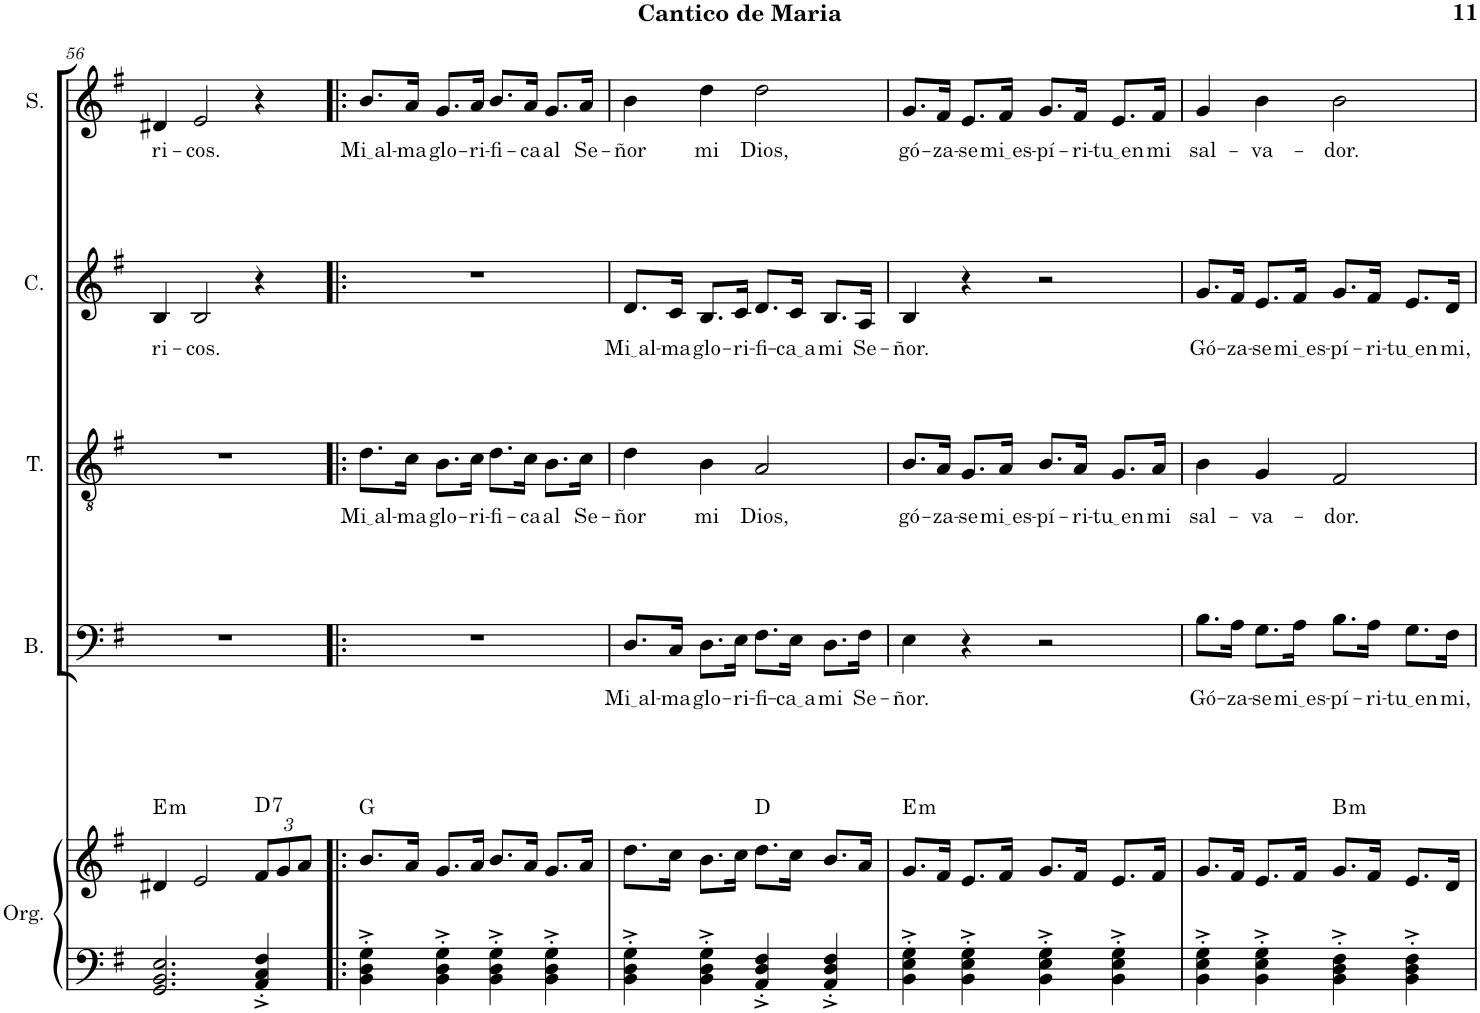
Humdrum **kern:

**kern	**kern	**harte	**kern	**text	**kern	**text	**kern	**text	**kern	**text
*part5	*part5	*part5	*part4	*part4	*part3	*part3	*part2	*part2	*part1	*part1
*staff6	*staff5	*	*staff4	*staff4	*staff3	*staff3	*staff2	*staff2	*staff1	*staff1
*I"Órgano	*	*	*I"Bajo	*	*I"Tenor	*	*I"Contralto	*	*I"Soprano	*
*	*	*	*I'B.	*	*I'T.	*	*I'C.	*	*I'S.	*
!!LO:PB:g=z
*clefF4	*clefG2	*	*clefF4	*	*clefGv2	*	*clefG2	*	*clefG2	*
*k[f#]	*k[f#]	*	*k[f#]	*	*k[f#]	*	*k[f#]	*	*k[f#]	*
*M4/4	*M4/4	*	*M4/4	*	*M4/4	*	*M4/4	*	*M4/4	*
=56	=56	=56	=56	=56	=56	=56	=56	=56	=56	=56
!	!	!LO:H:kt=m	!	!	!	!	!	!LO:LY:b	!	!LO:LY:b
2.GG/ 2.BB/ 2.E/	4d#X/	E:min	1r	.	1r	.	4B/	ri-	4d#X/	ri-
!	!	!	!	!	!	!	!	!LO:LY:b	!	!LO:LY:b
.	2e/	.	.	.	.	.	2B/	-cos.	2e/	-cos.
*	*Xbrackettup	*	*	*	*	*	*	*	*	*
!	!	!LO:H:kt=7	!	!	!	!	!	!	!	!
4AA/'^ 4C/'^ 4F#/'^	12f#/L	D:7	.	.	.	.	4r	.	4r	.
.	12g/	.	.	.	.	.	.	.	.	.
.	12a/J	.	.	.	.	.	.	.	.	.
=57!|:	=57!|:	=57!|:	=57!|:	=57!|:	=57!|:	=57!|:	=57!|:	=57!|:	=57!|:	=57!|:
!	!	!	!	!	!	!LO:LY:b	!	!	!	!LO:LY:b
4BB\'^ 4D\'^ 4G\'^	8.b/L	G:maj	1r	.	8.d\L	Mi al	1r	.	8.b/L	Mi al
!	!	!	!	!	!	!LO:LY:b	!	!	!	!LO:LY:b
.	16a/Jk	.	.	.	16c\Jk	-ma	.	.	16a/Jk	-ma
!	!	!	!	!	!	!LO:LY:b	!	!	!	!LO:LY:b
4BB\'^ 4D\'^ 4G\'^	8.g/L	.	.	.	8.B\L	glo-	.	.	8.g/L	glo-
!	!	!	!	!	!	!LO:LY:b	!	!	!	!LO:LY:b
.	16a/Jk	.	.	.	16c\Jk	-ri-	.	.	16a/Jk	-ri-
!	!	!	!	!	!	!LO:LY:b	!	!	!	!LO:LY:b
4BB\'^ 4D\'^ 4G\'^	8.b/L	.	.	.	8.d\L	-fi-	.	.	8.b/L	-fi-
!	!	!	!	!	!	!LO:LY:b	!	!	!	!LO:LY:b
.	16a/Jk	.	.	.	16c\Jk	-ca	.	.	16a/Jk	-ca
!	!	!	!	!	!	!LO:LY:b	!	!	!	!LO:LY:b
4BB\'^ 4D\'^ 4G\'^	8.g/L	.	.	.	8.B\L	al	.	.	8.g/L	al
!	!	!	!	!	!	!LO:LY:b	!	!	!	!LO:LY:b
.	16a/Jk	.	.	.	16c\Jk	Se-	.	.	16a/Jk	Se-
=58	=58	=58	=58	=58	=58	=58	=58	=58	=58	=58
!	!	!	!	!LO:LY:b	!	!LO:LY:b	!	!LO:LY:b	!	!LO:LY:b
4BB\'^ 4D\'^ 4G\'^	8.dd\L	.	8.D/L	Mi al	4d\	-ñor	8.d/L	Mi al	4b\	-ñor
!	!	!	!	!LO:LY:b	!	!	!	!LO:LY:b	!	!
.	16cc\Jk	.	16C/Jk	-ma	.	.	16c/Jk	-ma	.	.
!	!	!	!	!LO:LY:b	!	!LO:LY:b	!	!LO:LY:b	!	!LO:LY:b
4BB\'^ 4D\'^ 4G\'^	8.b\L	.	8.D\L	glo-	4B\	mi	8.B/L	glo-	4dd\	mi
!	!	!	!	!LO:LY:b	!	!	!	!LO:LY:b	!	!
.	16cc\Jk	.	16E\Jk	-ri-	.	.	16c/Jk	-ri-	.	.
!	!	!	!	!LO:LY:b	!	!LO:LY:b	!	!LO:LY:b	!	!LO:LY:b
4AA/'^ 4D/'^ 4F#/'^	8.dd\L	D:maj	8.F#\L	-fi-	2A/	Dios,	8.d/L	-fi-	2dd\	Dios,
!	!	!	!	!LO:LY:b	!	!	!	!LO:LY:b	!	!
.	16cc\Jk	.	16E\Jk	ca a	.	.	16c/Jk	ca a	.	.
!	!	!	!	!LO:LY:b	!	!	!	!LO:LY:b	!	!
4AA/'^ 4D/'^ 4F#/'^	8.b/L	.	8.D\L	mi	.	.	8.B/L	mi	.	.
!	!	!	!	!LO:LY:b	!	!	!	!LO:LY:b	!	!
.	16a/Jk	.	16F#\Jk	Se-	.	.	16A/Jk	Se-	.	.
=59	=59	=59	=59	=59	=59	=59	=59	=59	=59	=59
!	!	!LO:H:kt=m	!	!LO:LY:b	!	!LO:LY:b	!	!LO:LY:b	!	!LO:LY:b
4BB\'^ 4E\'^ 4G\'^	8.g/L	E:min	4E\	-ñor.	8.B/L	gó-	4B/	-ñor.	8.g/L	gó-
!	!	!	!	!	!	!LO:LY:b	!	!	!	!LO:LY:b
.	16f#/Jk	.	.	.	16A/Jk	-za-	.	.	16f#/Jk	-za-
!	!	!	!	!	!	!LO:LY:b	!	!	!	!LO:LY:b
4BB\'^ 4E\'^ 4G\'^	8.e/L	.	4r	.	8.G/L	-se	4r	.	8.e/L	-se
!	!	!	!	!	!	!LO:LY:b	!	!	!	!LO:LY:b
.	16f#/Jk	.	.	.	16A/Jk	mi es	.	.	16f#/Jk	mi es
!	!	!	!	!	!	!LO:LY:b	!	!	!	!LO:LY:b
4BB\'^ 4E\'^ 4G\'^	8.g/L	.	2r	.	8.B/L	-pí-	2r	.	8.g/L	-pí-
!	!	!	!	!	!	!LO:LY:b	!	!	!	!LO:LY:b
.	16f#/Jk	.	.	.	16A/Jk	-ri-	.	.	16f#/Jk	-ri-
!	!	!	!	!	!	!LO:LY:b	!	!	!	!LO:LY:b
4BB\'^ 4E\'^ 4G\'^	8.e/L	.	.	.	8.G/L	tu en	.	.	8.e/L	tu en
!	!	!	!	!	!	!LO:LY:b	!	!	!	!LO:LY:b
.	16f#/Jk	.	.	.	16A/Jk	mi	.	.	16f#/Jk	mi
=60	=60	=60	=60	=60	=60	=60	=60	=60	=60	=60
!	!	!	!	!LO:LY:b	!	!LO:LY:b	!	!LO:LY:b	!	!LO:LY:b
4BB\'^ 4E\'^ 4G\'^	8.g/L	.	8.B\L	Gó-	4B\	sal-	8.g/L	Gó-	4g/	sal-
!	!	!	!	!LO:LY:b	!	!	!	!LO:LY:b	!	!
.	16f#/Jk	.	16A\Jk	-za-	.	.	16f#/Jk	-za-	.	.
!	!	!	!	!LO:LY:b	!	!LO:LY:b	!	!LO:LY:b	!	!LO:LY:b
4BB\'^ 4E\'^ 4G\'^	8.e/L	.	8.G\L	-se	4G/	-va-	8.e/L	-se	4b\	-va-
!	!	!	!	!LO:LY:b	!	!	!	!LO:LY:b	!	!
.	16f#/Jk	.	16A\Jk	mi es	.	.	16f#/Jk	mi es	.	.
!	!	!LO:H:kt=m	!	!LO:LY:b	!	!LO:LY:b	!	!LO:LY:b	!	!LO:LY:b
4BB\'^ 4D\'^ 4F#\'^	8.g/L	B:min	8.B\L	-pí-	2F#/	-dor.	8.g/L	-pí-	2b\	-dor.
!	!	!	!	!LO:LY:b	!	!	!	!LO:LY:b	!	!
.	16f#/Jk	.	16A\Jk	-ri-	.	.	16f#/Jk	-ri-	.	.
!	!	!	!	!LO:LY:b	!	!	!	!LO:LY:b	!	!
4BB\'^ 4D\'^ 4F#\'^	8.e/L	.	8.G\L	tu en	.	.	8.e/L	tu en	.	.
!	!	!	!	!LO:LY:b	!	!	!	!LO:LY:b	!	!
.	16d/Jk	.	16F#\Jk	mi,	.	.	16d/Jk	mi,	.	.
=	=	=	=	=	=	=	=	=	=	=
*-	*-	*-	*-	*-	*-	*-	*-	*-	*-	*-
